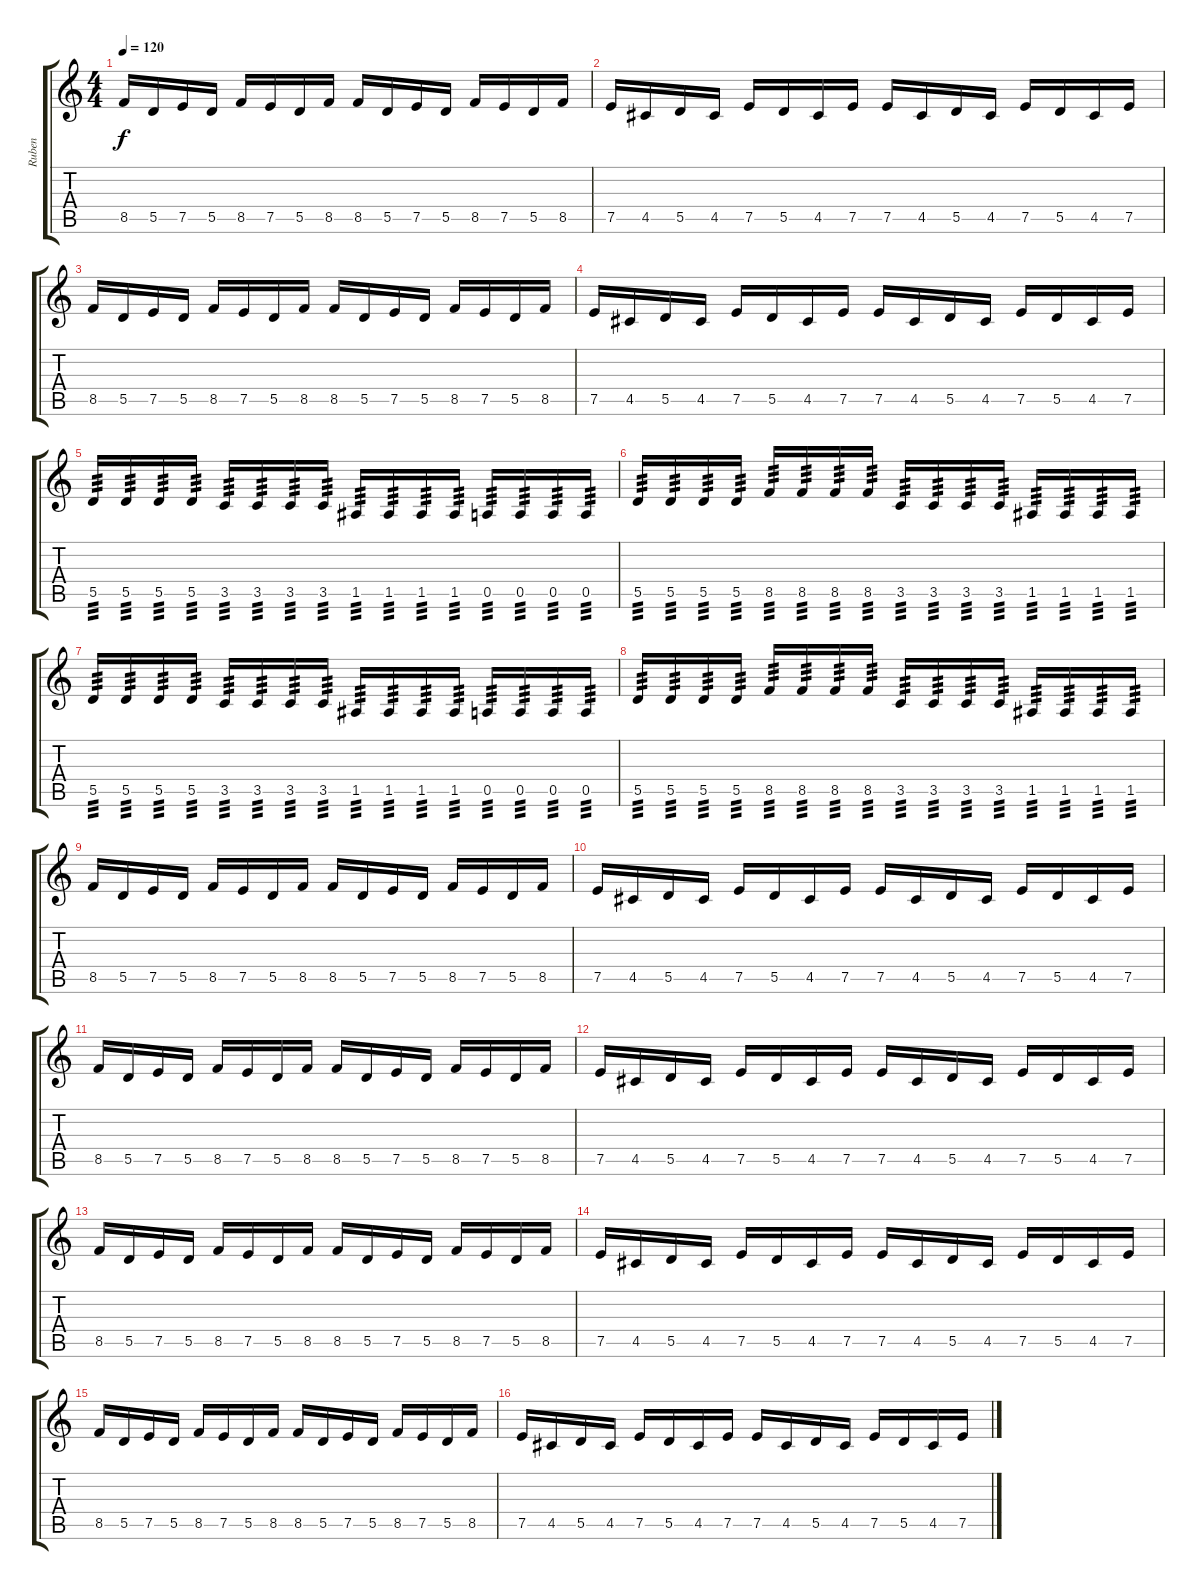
\track ("Ruben" "Ruben") {instrument acousticguitarsteel}
\staff {score tabs}
\tuning (E4 B3 G3 D3 A2 E2) {hide}
\ts (4 4)
\tempo 120
\clef g2
\ks c
8.5.16{dy f} 5.5.16 7.5.16 5.5.16 8.5.16 7.5.16 5.5.16 8.5.16 8.5.16 5.5.16 7.5.16 5.5.16 8.5.16 7.5.16 5.5.16 8.5.16 |
7.5.16 4.5.16 5.5.16 4.5.16 7.5.16 5.5.16 4.5.16 7.5.16 7.5.16 4.5.16 5.5.16 4.5.16 7.5.16 5.5.16 4.5.16 7.5.16 |
8.5.16 5.5.16 7.5.16 5.5.16 8.5.16 7.5.16 5.5.16 8.5.16 8.5.16 5.5.16 7.5.16 5.5.16 8.5.16 7.5.16 5.5.16 8.5.16 |
7.5.16 4.5.16 5.5.16 4.5.16 7.5.16 5.5.16 4.5.16 7.5.16 7.5.16 4.5.16 5.5.16 4.5.16 7.5.16 5.5.16 4.5.16 7.5.16 |
5.5.16{tp 3} 5.5.16{tp 3} 5.5.16{tp 3} 5.5.16{tp 3} 3.5.16{tp 3} 3.5.16{tp 3} 3.5.16{tp 3} 3.5.16{tp 3} 1.5.16{tp 3} 1.5.16{tp 3} 1.5.16{tp 3} 1.5.16{tp 3} 0.5.16{tp 3} 0.5.16{tp 3} 0.5.16{tp 3} 0.5.16{tp 3} |
5.5.16{tp 3} 5.5.16{tp 3} 5.5.16{tp 3} 5.5.16{tp 3} 8.5.16{tp 3} 8.5.16{tp 3} 8.5.16{tp 3} 8.5.16{tp 3} 3.5.16{tp 3} 3.5.16{tp 3} 3.5.16{tp 3} 3.5.16{tp 3} 1.5.16{tp 3} 1.5.16{tp 3} 1.5.16{tp 3} 1.5.16{tp 3} |
5.5.16{tp 3} 5.5.16{tp 3} 5.5.16{tp 3} 5.5.16{tp 3} 3.5.16{tp 3} 3.5.16{tp 3} 3.5.16{tp 3} 3.5.16{tp 3} 1.5.16{tp 3} 1.5.16{tp 3} 1.5.16{tp 3} 1.5.16{tp 3} 0.5.16{tp 3} 0.5.16{tp 3} 0.5.16{tp 3} 0.5.16{tp 3} |
5.5.16{tp 3} 5.5.16{tp 3} 5.5.16{tp 3} 5.5.16{tp 3} 8.5.16{tp 3} 8.5.16{tp 3} 8.5.16{tp 3} 8.5.16{tp 3} 3.5.16{tp 3} 3.5.16{tp 3} 3.5.16{tp 3} 3.5.16{tp 3} 1.5.16{tp 3} 1.5.16{tp 3} 1.5.16{tp 3} 1.5.16{tp 3} |
8.5.16 5.5.16 7.5.16 5.5.16 8.5.16 7.5.16 5.5.16 8.5.16 8.5.16 5.5.16 7.5.16 5.5.16 8.5.16 7.5.16 5.5.16 8.5.16 |
7.5.16 4.5.16 5.5.16 4.5.16 7.5.16 5.5.16 4.5.16 7.5.16 7.5.16 4.5.16 5.5.16 4.5.16 7.5.16 5.5.16 4.5.16 7.5.16 |
8.5.16 5.5.16 7.5.16 5.5.16 8.5.16 7.5.16 5.5.16 8.5.16 8.5.16 5.5.16 7.5.16 5.5.16 8.5.16 7.5.16 5.5.16 8.5.16 |
7.5.16 4.5.16 5.5.16 4.5.16 7.5.16 5.5.16 4.5.16 7.5.16 7.5.16 4.5.16 5.5.16 4.5.16 7.5.16 5.5.16 4.5.16 7.5.16 |
8.5.16 5.5.16 7.5.16 5.5.16 8.5.16 7.5.16 5.5.16 8.5.16 8.5.16 5.5.16 7.5.16 5.5.16 8.5.16 7.5.16 5.5.16 8.5.16 |
7.5.16 4.5.16 5.5.16 4.5.16 7.5.16 5.5.16 4.5.16 7.5.16 7.5.16 4.5.16 5.5.16 4.5.16 7.5.16 5.5.16 4.5.16 7.5.16 |
8.5.16 5.5.16 7.5.16 5.5.16 8.5.16 7.5.16 5.5.16 8.5.16 8.5.16 5.5.16 7.5.16 5.5.16 8.5.16 7.5.16 5.5.16 8.5.16 |
7.5.16 4.5.16 5.5.16 4.5.16 7.5.16 5.5.16 4.5.16 7.5.16 7.5.16 4.5.16 5.5.16 4.5.16 7.5.16 5.5.16 4.5.16 7.5.16
